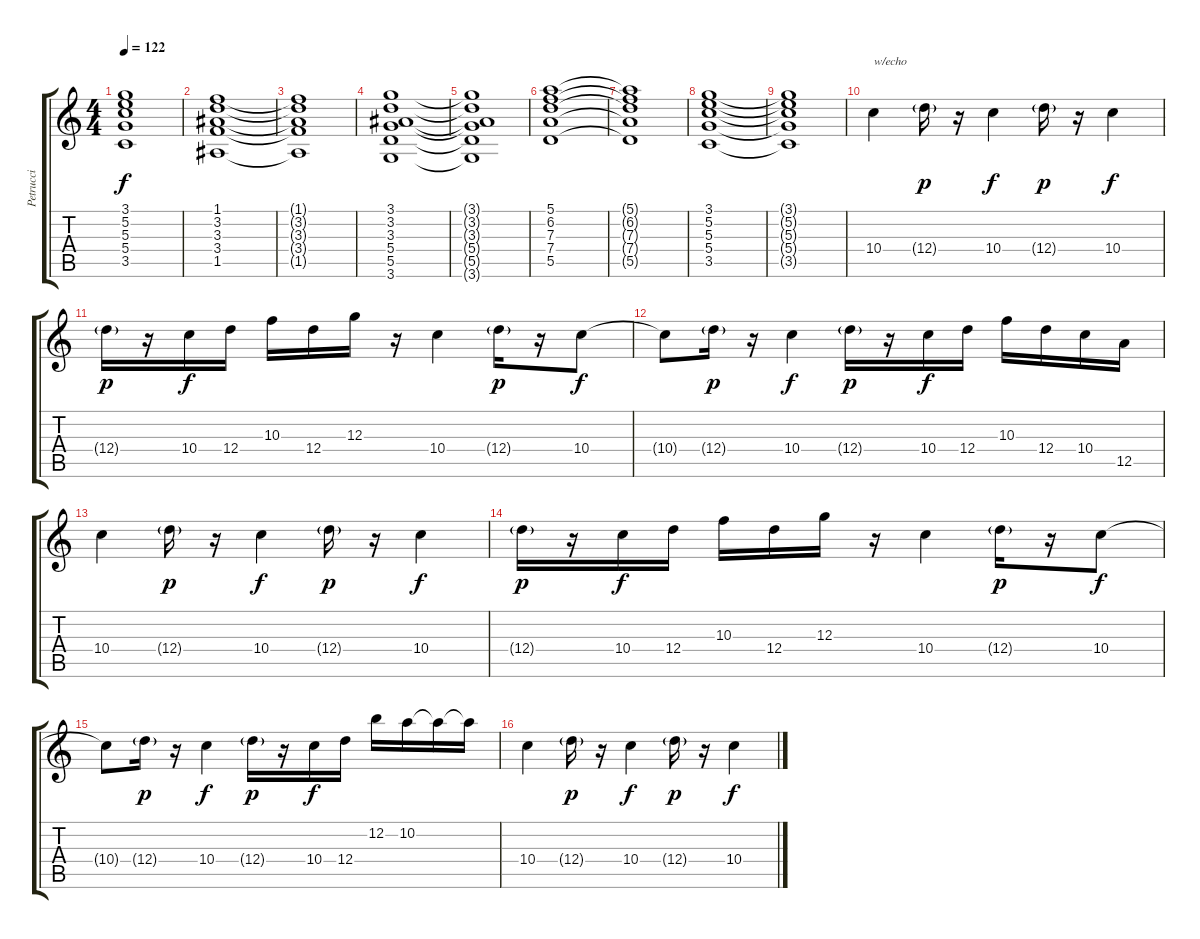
\track ("Petrucci" "Petrucci") {instrument distortionguitar}
\staff {score tabs}
\tuning (E4 B3 G3 D3 A2 E2) {hide}
\ts (4 4)
\tempo 122
\clef g2
\ks c
(3.1{t} 5.2{t} 5.3{t} 5.4{t} 3.5{t}).1{dy f} |
(1.1 3.2 3.3 3.4 1.5).1 |
(1.1{t} 3.2{t} 3.3{t} 3.4{t} 1.5{t}).1 |
(3.1 3.2 3.3 5.4 5.5 3.6).1 |
(3.1{t} 3.2{t} 3.3{t} 5.4{t} 5.5{t} 3.6{t}).1 |
(5.1 6.2 7.3 7.4 5.5).1 |
(5.1{t} 6.2{t} 7.3{t} 7.4{t} 5.5{t}).1 |
(3.1 5.2 5.3 5.4 3.5).1 |
(3.1{t} 5.2{t} 5.3{t} 5.4{t} 3.5{t}).1 |
10.4.4{txt "w/echo" instrument overdrivenguitar} 12.4{g}.16{dy p} r.16 10.4.4{dy f} 12.4{g}.16{dy p} r.16 10.4.4{dy f} |
12.4{g}.16{dy p} r.16 10.4.16{dy f} 12.4.16 10.3.16 12.4.16 12.3.16 r.16 10.4.4{instrument overdrivenguitar} 12.4{g}.16{dy p} r.16 10.4.8{dy f} |
10.4{t}.8 12.4{g}.16{dy p} r.16 10.4.4{dy f} 12.4{g}.16{dy p} r.16 10.4.16{dy f} 12.4.16 10.3.16 12.4.16 10.4.16 12.5.16 |
10.4.4{instrument overdrivenguitar} 12.4{g}.16{dy p} r.16 10.4.4{dy f} 12.4{g}.16{dy p} r.16 10.4.4{dy f} |
12.4{g}.16{dy p} r.16 10.4.16{dy f} 12.4.16 10.3.16 12.4.16 12.3.16 r.16 10.4.4{instrument overdrivenguitar} 12.4{g}.16{dy p} r.16 10.4.8{dy f} |
10.4{t}.8 12.4{g}.16{dy p} r.16 10.4.4{dy f} 12.4{g}.16{dy p} r.16 10.4.16{dy f} 12.4.16 12.2.16 10.2.16 10.2{t}.16 10.2{t}.16 |
10.4.4{instrument overdrivenguitar} 12.4{g}.16{dy p} r.16 10.4.4{dy f} 12.4{g}.16{dy p} r.16 10.4.4{dy f}
